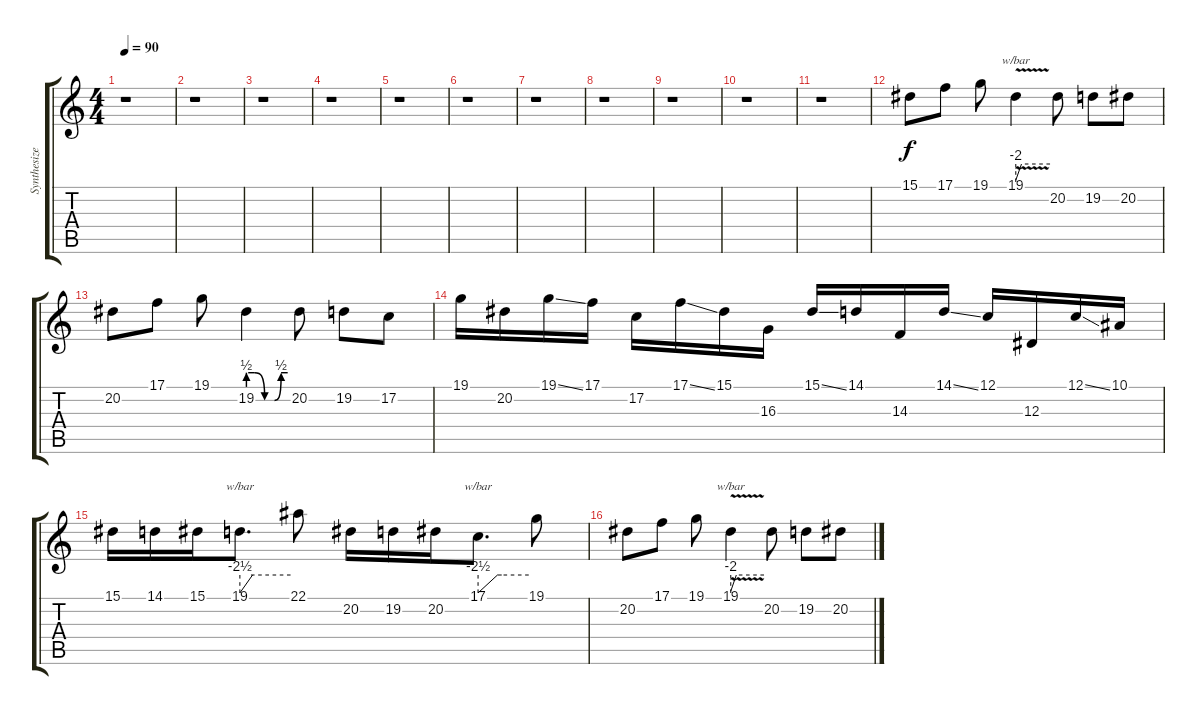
\track ("Synthesizer" "Synthesize") {instrument stringensemble1}
\staff {score tabs}
\tuning (C4 G3 Eb3 Bb2 F2 C2) {hide}
\ts (4 4)
\tempo 90
\clef g2
\ks c
r.1{dy f} |
r.1 |
r.1 |
r.1 |
r.1 |
r.1 |
r.1 |
r.1 |
r.1 |
r.1 |
r.1 |
15.1.8{instrument lead1square} 17.1.8 19.1.8 19.1{v}.4{tbe (custom default 0 -8 10 0 60 0)} 20.2.8 19.2.8 20.2.8 |
20.2.8 17.1.8 19.1.8 19.2{be (custom 0 2 10 2 25 0 30 0 40 0 50 2 60 2)}.4 20.2.8 19.2.8 17.2.8 |
19.1.16 20.2.16 19.1{ss}.16 17.1.16 17.2.16 17.1{ss}.16 15.1.16 16.3.16 15.1{ss}.16 14.1.16 14.3.16 14.1{ss}.16 12.1.16 12.3.16 12.1{ss}.16 10.1.16 |
15.1.16 14.1.16 15.1.16 19.1.8{d tbe (custom default 0 -10 15 0 60 0)} 22.1.8 20.2.16 19.2.16 20.2.16 17.1.8{d tbe (custom default 0 -10 23 0 28 0 60 0)} 19.1.8 |
20.2.8 17.1.8 19.1.8 19.1{v}.4{tbe (custom default 0 -8 10 0 60 0)} 20.2.8 19.2.8 20.2.8
